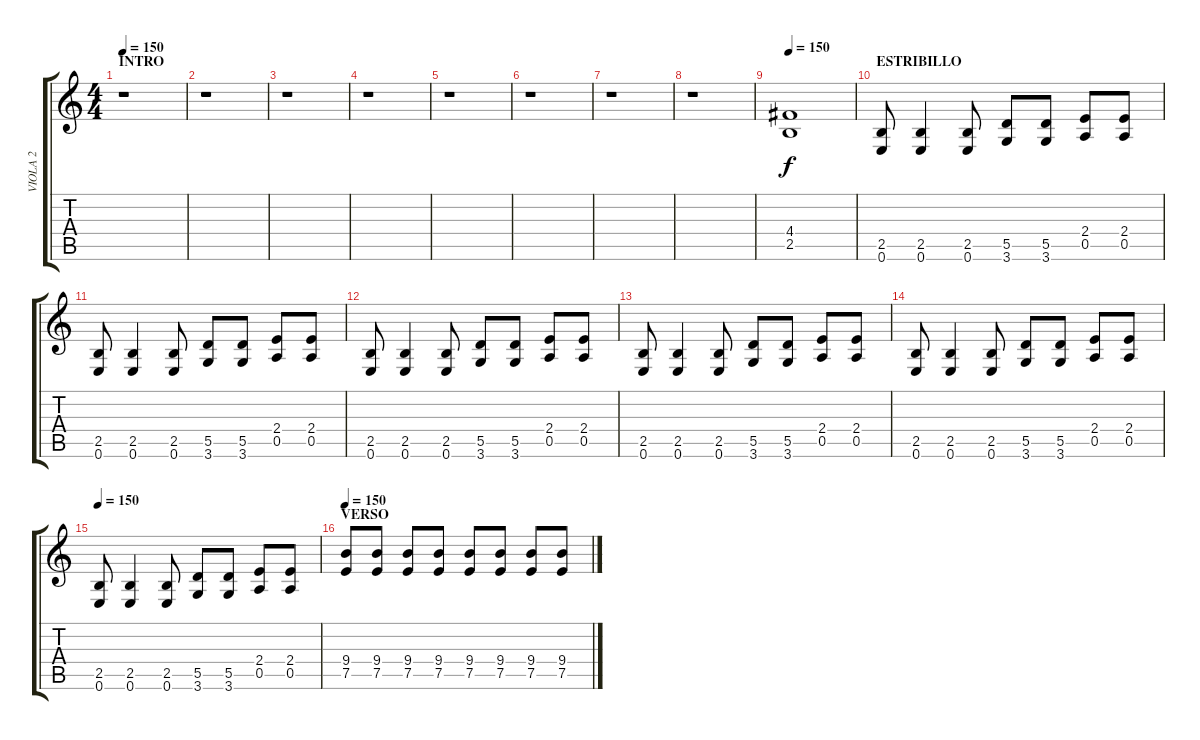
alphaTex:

\track ("VIOLA 2" "VIOLA 2") {instrument overdrivenguitar}
\staff {score tabs}
\tuning (E4 B3 G3 D3 A2 E2) {hide}
\ts (4 4)
\section ("" "INTRO")
\tempo 150
\clef g2
\ks c
r.1{dy f instrument overdrivenguitar} |
r.1 |
r.1 |
r.1 |
r.1 |
r.1 |
r.1 |
r.1 |
\tempo 150
(4.4 2.5).1 |
\section ("" "ESTRIBILLO")
(2.5 0.6).8 (2.5 0.6).4 (2.5 0.6).8 (5.5 3.6).8 (5.5 3.6).8 (2.4 0.5).8 (2.4 0.5).8 |
(2.5 0.6).8 (2.5 0.6).4 (2.5 0.6).8 (5.5 3.6).8 (5.5 3.6).8 (2.4 0.5).8 (2.4 0.5).8 |
(2.5 0.6).8 (2.5 0.6).4 (2.5 0.6).8 (5.5 3.6).8 (5.5 3.6).8 (2.4 0.5).8 (2.4 0.5).8 |
(2.5 0.6).8 (2.5 0.6).4 (2.5 0.6).8 (5.5 3.6).8 (5.5 3.6).8 (2.4 0.5).8 (2.4 0.5).8 |
(2.5 0.6).8 (2.5 0.6).4 (2.5 0.6).8 (5.5 3.6).8 (5.5 3.6).8 (2.4 0.5).8 (2.4 0.5).8 |
\tempo 150
(2.5 0.6).8 (2.5 0.6).4 (2.5 0.6).8 (5.5 3.6).8 (5.5 3.6).8 (2.4 0.5).8 (2.4 0.5).8 |
\section ("" "VERSO")
\tempo 150
(9.4 7.5).8{instrument electricguitarmuted} (9.4 7.5).8 (9.4 7.5).8 (9.4 7.5).8 (9.4 7.5).8 (9.4 7.5).8 (9.4 7.5).8 (9.4 7.5).8
